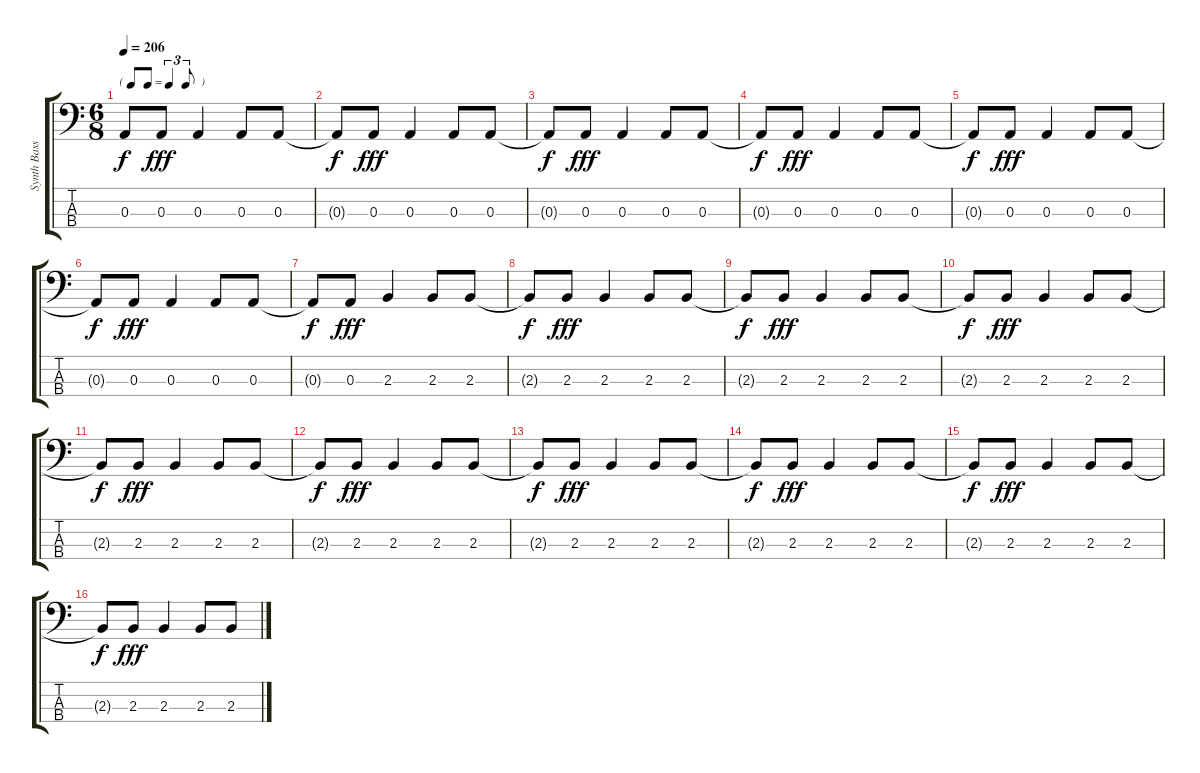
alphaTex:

\track ("Synth Bass 2 RC" "Synth Bass") {instrument synthbass2}
\staff {score tabs}
\tuning (G2 D2 A1 E1) {hide}
\ts (6 8)
\tf triplet8th
\tempo 206
\clef f4
\ks c
0.3{t}.8{dy f} 0.3.8{dy fff} 0.3.4 0.3.8 0.3.8 |
0.3{t}.8{dy f} 0.3.8{dy fff} 0.3.4 0.3.8 0.3.8 |
0.3{t}.8{dy f} 0.3.8{dy fff} 0.3.4 0.3.8 0.3.8 |
0.3{t}.8{dy f} 0.3.8{dy fff} 0.3.4 0.3.8 0.3.8 |
0.3{t}.8{dy f} 0.3.8{dy fff} 0.3.4 0.3.8 0.3.8 |
0.3{t}.8{dy f} 0.3.8{dy fff} 0.3.4 0.3.8 0.3.8 |
0.3{t}.8{dy f} 0.3.8{dy fff} 2.3.4 2.3.8 2.3.8 |
2.3{t}.8{dy f} 2.3.8{dy fff} 2.3.4 2.3.8 2.3.8 |
2.3{t}.8{dy f} 2.3.8{dy fff} 2.3.4 2.3.8 2.3.8 |
2.3{t}.8{dy f} 2.3.8{dy fff} 2.3.4 2.3.8 2.3.8 |
2.3{t}.8{dy f} 2.3.8{dy fff} 2.3.4 2.3.8 2.3.8 |
2.3{t}.8{dy f} 2.3.8{dy fff} 2.3.4 2.3.8 2.3.8 |
2.3{t}.8{dy f} 2.3.8{dy fff} 2.3.4 2.3.8 2.3.8 |
2.3{t}.8{dy f} 2.3.8{dy fff} 2.3.4 2.3.8 2.3.8 |
2.3{t}.8{dy f} 2.3.8{dy fff} 2.3.4 2.3.8 2.3.8 |
2.3{t}.8{dy f} 2.3.8{dy fff} 2.3.4 2.3.8 2.3.8
